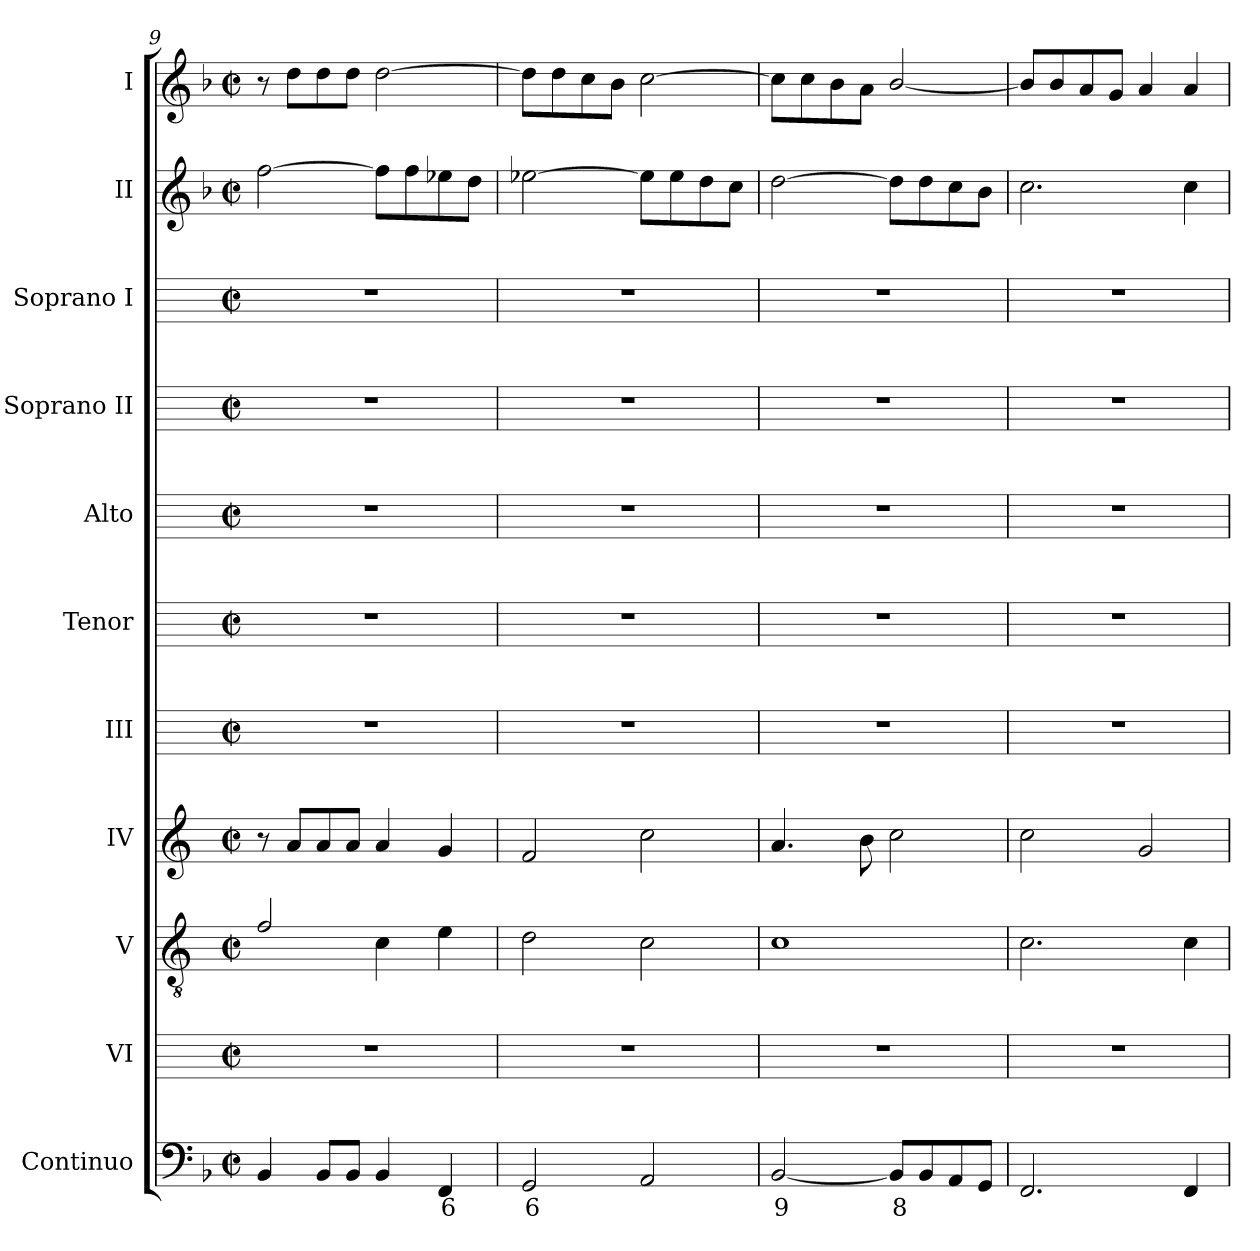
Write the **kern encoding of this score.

**kern	**text	**kern	**kern	**kern	**kern	**kern	**kern	**kern	**kern	**kern	**kern
*part11	*part11	*part10	*part9	*part8	*part7	*part6	*part5	*part4	*part3	*part2	*part1
*staff11	*staff11	*staff10	*staff9	*staff8	*staff7	*staff6	*staff5	*staff4	*staff3	*staff2	*staff1
*I"Continuo	*	*I"VI	*I"V	*I"IV	*I"III	*I"Tenor	*I"Alto	*I"Soprano II	*I"Soprano I	*I"II	*I"I
*	*	*	*	*	*	*I'T	*I'A	*I'S II	*I'S I	*I'II	*I'I
*clefF4	*	*	*clefGv2	*clefG2	*	*	*	*	*	*clefG2	*clefG2
*	*	*ITrd4c7	*ITrd4c7	*ITrd4c7	*ITrd4c7	*	*	*	*	*	*
*k[b-]	*	*	*k[b-]	*k[b-]	*	*	*	*	*	*k[b-]	*k[b-]
*F:	*	*	*F:	*F:	*	*	*	*	*	*F:	*F:
*M2/2	*	*M2/2	*M2/2	*M2/2	*M2/2	*M2/2	*M2/2	*M2/2	*M2/2	*M2/2	*M2/2
*met(c|)	*	*met(c|)	*met(c|)	*met(c|)	*met(c|)	*met(c|)	*met(c|)	*met(c|)	*met(c|)	*met(c|)	*met(c|)
=9	=9	=9	=9	=9	=9	=9	=9	=9	=9	=9	=9
4BB-	.	1r	2B-/	8r	1r	1r	1r	1r	1r	[2ff	8r
.	.	.	.	8dL	.	.	.	.	.	.	8ddL
8BB-L	.	.	.	8d	.	.	.	.	.	.	8dd
8BB-J	.	.	.	8dJ	.	.	.	.	.	.	8ddJ
4BB-	.	.	4F	4d	.	.	.	.	.	8ffL]	[2dd
.	.	.	.	.	.	.	.	.	.	8ff	.
!	!LO:LY:b	!	!	!	!	!	!	!	!	!	!
4FF	6	.	4A	4c	.	.	.	.	.	8ee-X	.
.	.	.	.	.	.	.	.	.	.	8ddJ	.
=10	=10	=10	=10	=10	=10	=10	=10	=10	=10	=10	=10
!	!LO:LY:b	!	!	!	!	!	!	!	!	!	!
2GG	6	1r	2G	2B-	1r	1r	1r	1r	1r	[2ee-X	8ddL]
.	.	.	.	.	.	.	.	.	.	.	8dd
.	.	.	.	.	.	.	.	.	.	.	8cc
.	.	.	.	.	.	.	.	.	.	.	8b-J
2AA	.	.	2F	2f	.	.	.	.	.	8ee-L]	[2cc
.	.	.	.	.	.	.	.	.	.	8ee-	.
.	.	.	.	.	.	.	.	.	.	8dd	.
.	.	.	.	.	.	.	.	.	.	8ccJ	.
=11	=11	=11	=11	=11	=11	=11	=11	=11	=11	=11	=11
!	!LO:LY:b	!	!	!	!	!	!	!	!	!	!
[2BB-	9	1r	1F	4.d	1r	1r	1r	1r	1r	[2dd	8ccL]
.	.	.	.	.	.	.	.	.	.	.	8cc
.	.	.	.	.	.	.	.	.	.	.	8b-
.	.	.	.	8e	.	.	.	.	.	.	8aJ
!	!LO:LY:b	!	!	!	!	!	!	!	!	!	!
8BB-L]	8	.	.	2f	.	.	.	.	.	8ddL]	[2b-/
8BB-	.	.	.	.	.	.	.	.	.	8dd	.
8AA	.	.	.	.	.	.	.	.	.	8cc	.
8GGJ	.	.	.	.	.	.	.	.	.	8b-J	.
=12	=12	=12	=12	=12	=12	=12	=12	=12	=12	=12	=12
2.FF	.	1r	2.F	2f	1r	1r	1r	1r	1r	2.cc	8b-L]
.	.	.	.	.	.	.	.	.	.	.	8b-
.	.	.	.	.	.	.	.	.	.	.	8a
.	.	.	.	.	.	.	.	.	.	.	8gJ
.	.	.	.	2c	.	.	.	.	.	.	4a
4FF	.	.	4F	.	.	.	.	.	.	4cc	4a
=	=	=	=	=	=	=	=	=	=	=	=
*-	*-	*-	*-	*-	*-	*-	*-	*-	*-	*-	*-
